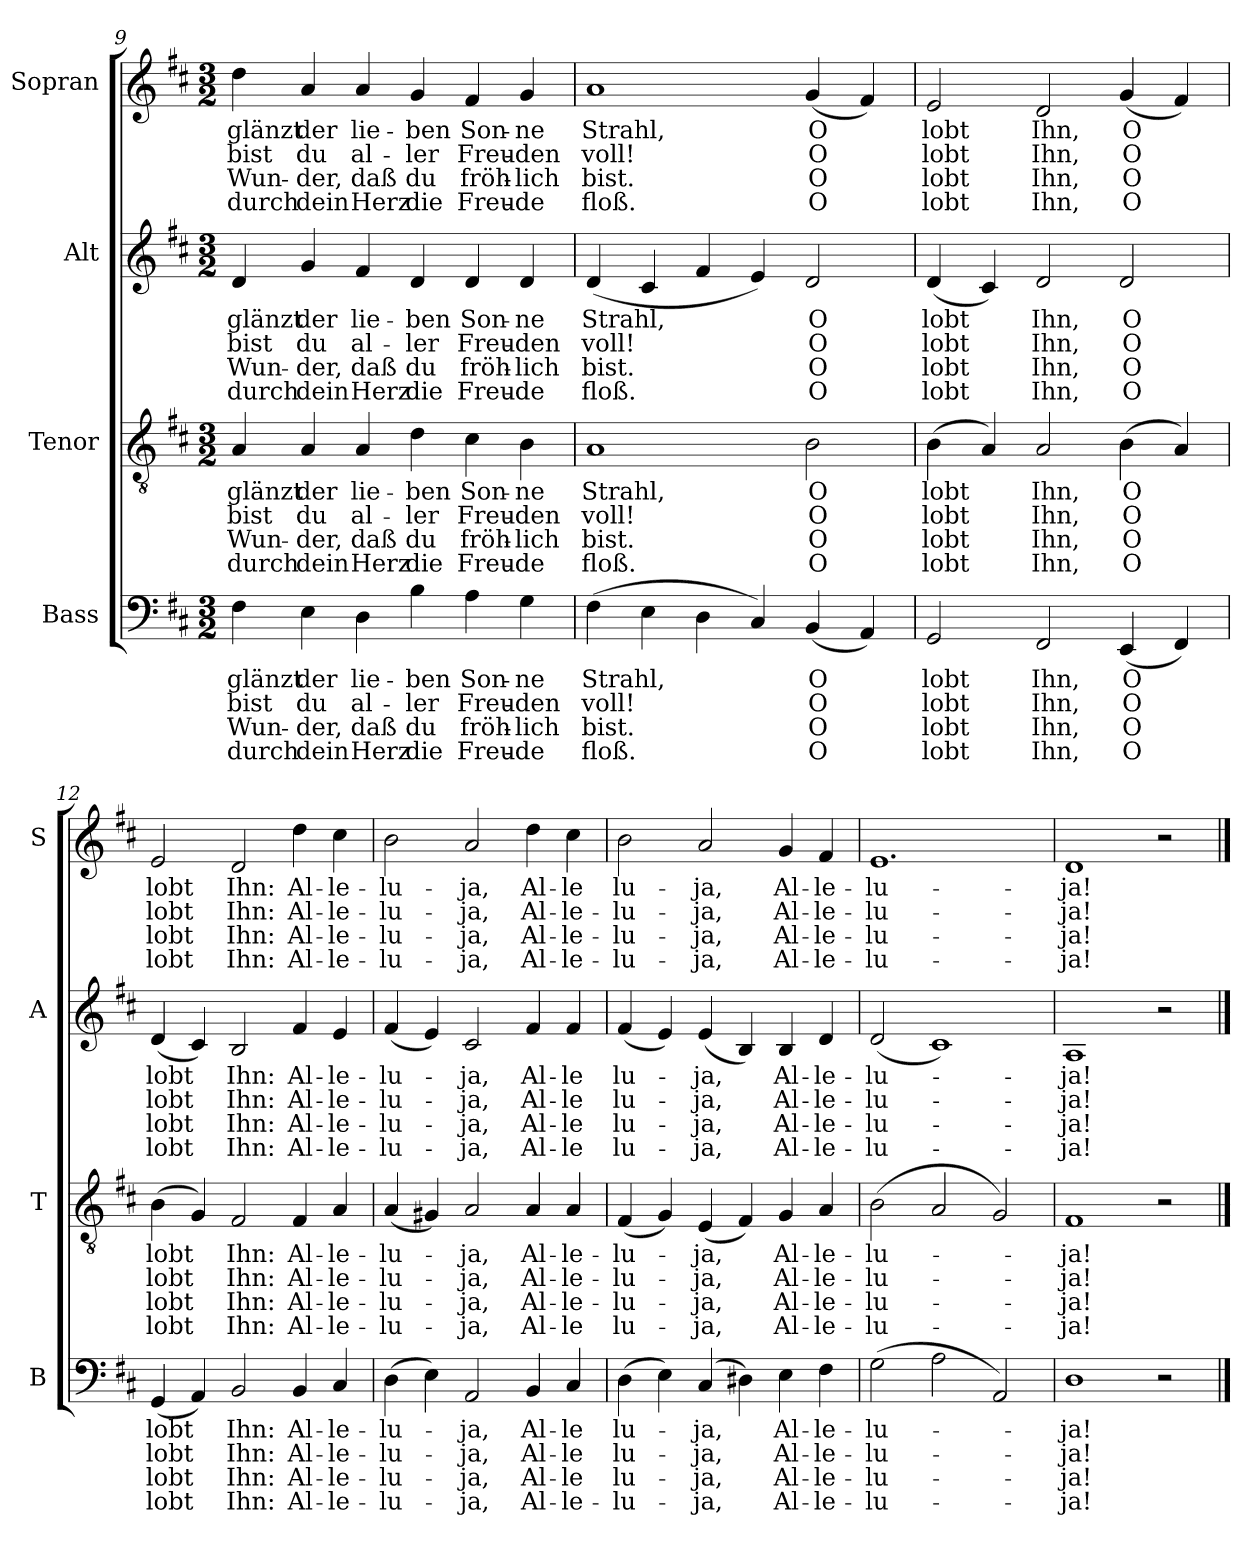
**kern	**text	**text	**text	**text	**kern	**text	**text	**text	**text	**kern	**text	**text	**text	**text	**kern	**text	**text	**text	**text
*part4	*part4	*part4	*part4	*part4	*part3	*part3	*part3	*part3	*part3	*part2	*part2	*part2	*part2	*part2	*part1	*part1	*part1	*part1	*part1
*staff4	*staff4	*staff4	*staff4	*staff4	*staff3	*staff3	*staff3	*staff3	*staff3	*staff2	*staff2	*staff2	*staff2	*staff2	*staff1	*staff1	*staff1	*staff1	*staff1
*I"Bass	*	*	*	*	*I"Tenor	*	*	*	*	*I"Alt	*	*	*	*	*I"Sopran	*	*	*	*
*I'B	*	*	*	*	*I'T	*	*	*	*	*I'A	*	*	*	*	*I'S	*	*	*	*
*clefF4	*	*	*	*	*clefGv2	*	*	*	*	*clefG2	*	*	*	*	*clefG2	*	*	*	*
*k[f#c#]	*	*	*	*	*k[f#c#]	*	*	*	*	*k[f#c#]	*	*	*	*	*k[f#c#]	*	*	*	*
*D:	*	*	*	*	*D:	*	*	*	*	*D:	*	*	*	*	*D:	*	*	*	*
*M3/2	*	*	*	*	*M3/2	*	*	*	*	*M3/2	*	*	*	*	*M3/2	*	*	*	*
=9	=9	=9	=9	=9	=9	=9	=9	=9	=9	=9	=9	=9	=9	=9	=9	=9	=9	=9	=9
!	!LO:LY:b	!LO:LY:b	!LO:LY:b	!LO:LY:b	!	!LO:LY:b	!LO:LY:b	!LO:LY:b	!LO:LY:b	!	!LO:LY:b	!LO:LY:b	!LO:LY:b	!LO:LY:b	!	!LO:LY:b	!LO:LY:b	!LO:LY:b	!LO:LY:b
4F#\	glänzt	bist	Wun-	durch	4A/	glänzt	bist	Wun-	durch	4d/	glänzt	bist	Wun-	durch	4dd\	glänzt	bist	Wun-	durch
!	!LO:LY:b	!LO:LY:b	!LO:LY:b	!LO:LY:b	!	!LO:LY:b	!LO:LY:b	!LO:LY:b	!LO:LY:b	!	!LO:LY:b	!LO:LY:b	!LO:LY:b	!LO:LY:b	!	!LO:LY:b	!LO:LY:b	!LO:LY:b	!LO:LY:b
4E\	der	du	-der,	dein	4A/	der	du	-der,	dein	4g/	der	du	-der,	dein	4a/	der	du	-der,	dein
!	!LO:LY:b	!LO:LY:b	!LO:LY:b	!LO:LY:b	!	!LO:LY:b	!LO:LY:b	!LO:LY:b	!LO:LY:b	!	!LO:LY:b	!LO:LY:b	!LO:LY:b	!LO:LY:b	!	!LO:LY:b	!LO:LY:b	!LO:LY:b	!LO:LY:b
4D\	lie-	al-	daß	Herz	4A/	lie-	al-	daß	Herz	4f#/	lie-	al-	daß	Herz	4a/	lie-	al-	daß	Herz
!	!LO:LY:b	!LO:LY:b	!LO:LY:b	!LO:LY:b	!	!LO:LY:b	!LO:LY:b	!LO:LY:b	!LO:LY:b	!	!LO:LY:b	!LO:LY:b	!LO:LY:b	!LO:LY:b	!	!LO:LY:b	!LO:LY:b	!LO:LY:b	!LO:LY:b
4B\	-ben	-ler	du	die	4d\	-ben	-ler	du	die	4d/	-ben	-ler	du	die	4g/	-ben	-ler	du	die
!	!LO:LY:b	!LO:LY:b	!LO:LY:b	!LO:LY:b	!	!LO:LY:b	!LO:LY:b	!LO:LY:b	!LO:LY:b	!	!LO:LY:b	!LO:LY:b	!LO:LY:b	!LO:LY:b	!	!LO:LY:b	!LO:LY:b	!LO:LY:b	!LO:LY:b
4A\	Son-	Freu-	fröh-	Freu-	4c#\	Son-	Freu-	fröh-	Freu-	4d/	Son-	Freu-	fröh-	Freu-	4f#/	Son-	Freu-	fröh-	Freu-
!	!LO:LY:b	!LO:LY:b	!LO:LY:b	!LO:LY:b	!	!LO:LY:b	!LO:LY:b	!LO:LY:b	!LO:LY:b	!	!LO:LY:b	!LO:LY:b	!LO:LY:b	!LO:LY:b	!	!LO:LY:b	!LO:LY:b	!LO:LY:b	!LO:LY:b
4G\	-ne	-den	-lich	-de	4B\	-ne	-den	-lich	-de	4d/	-ne	-den	-lich	-de	4g/	-ne	-den	-lich	-de
!!LO:LB:g=z
=10	=10	=10	=10	=10	=10	=10	=10	=10	=10	=10	=10	=10	=10	=10	=10	=10	=10	=10	=10
!	!LO:LY:b	!LO:LY:b	!LO:LY:b	!LO:LY:b	!	!LO:LY:b	!LO:LY:b	!LO:LY:b	!LO:LY:b	!	!LO:LY:b	!LO:LY:b	!LO:LY:b	!LO:LY:b	!	!LO:LY:b	!LO:LY:b	!LO:LY:b	!LO:LY:b
(>4F#\	Strahl,	voll!	bist.	floß.	1A	Strahl,	voll!	bist.	floß.	(<4d/	Strahl,	voll!	bist.	floß.	1a	Strahl,	voll!	bist.	floß.
4E\	.	.	.	.	.	.	.	.	.	4c#/	.	.	.	.	.	.	.	.	.
4D\	.	.	.	.	.	.	.	.	.	4f#/	.	.	.	.	.	.	.	.	.
4C#/)	.	.	.	.	.	.	.	.	.	4e/)	.	.	.	.	.	.	.	.	.
!	!LO:LY:b	!LO:LY:b	!LO:LY:b	!LO:LY:b	!	!LO:LY:b	!LO:LY:b	!LO:LY:b	!LO:LY:b	!	!LO:LY:b	!LO:LY:b	!LO:LY:b	!LO:LY:b	!	!LO:LY:b	!LO:LY:b	!LO:LY:b	!LO:LY:b
(<4BB/	O	O	O	O	2B\	O	O	O	O	2d/	O	O	O	O	(<4g/	O	O	O	O
4AA/)	.	.	.	.	.	.	.	.	.	.	.	.	.	.	4f#/)	.	.	.	.
=11	=11	=11	=11	=11	=11	=11	=11	=11	=11	=11	=11	=11	=11	=11	=11	=11	=11	=11	=11
!	!LO:LY:b	!LO:LY:b	!LO:LY:b	!LO:LY:b	!	!LO:LY:b	!LO:LY:b	!LO:LY:b	!LO:LY:b	!	!LO:LY:b	!LO:LY:b	!LO:LY:b	!LO:LY:b	!	!LO:LY:b	!LO:LY:b	!LO:LY:b	!LO:LY:b
2GG/	lobt	lobt	lobt	lobt	(>4B\	lobt	lobt	lobt	lobt	(<4d/	lobt	lobt	lobt	lobt	2e/	lobt	lobt	lobt	lobt
.	.	.	.	.	4A/)	.	.	.	.	4c#/)	.	.	.	.	.	.	.	.	.
!	!LO:LY:b	!LO:LY:b	!LO:LY:b	!LO:LY:b	!	!LO:LY:b	!LO:LY:b	!LO:LY:b	!LO:LY:b	!	!LO:LY:b	!LO:LY:b	!LO:LY:b	!LO:LY:b	!	!LO:LY:b	!LO:LY:b	!LO:LY:b	!LO:LY:b
2FF#/	Ihn,	Ihn,	Ihn,	Ihn,	2A/	Ihn,	Ihn,	Ihn,	Ihn,	2d/	Ihn,	Ihn,	Ihn,	Ihn,	2d/	Ihn,	Ihn,	Ihn,	Ihn,
!	!LO:LY:b	!LO:LY:b	!LO:LY:b	!LO:LY:b	!	!LO:LY:b	!LO:LY:b	!LO:LY:b	!LO:LY:b	!	!LO:LY:b	!LO:LY:b	!LO:LY:b	!LO:LY:b	!	!LO:LY:b	!LO:LY:b	!LO:LY:b	!LO:LY:b
(<4EE/	O	O	O	O	(>4B\	O	O	O	O	2d/	O	O	O	O	(<4g/	O	O	O	O
4FF#/)	.	.	.	.	4A/)	.	.	.	.	.	.	.	.	.	4f#/)	.	.	.	.
=12	=12	=12	=12	=12	=12	=12	=12	=12	=12	=12	=12	=12	=12	=12	=12	=12	=12	=12	=12
!	!LO:LY:b	!LO:LY:b	!LO:LY:b	!LO:LY:b	!	!LO:LY:b	!LO:LY:b	!LO:LY:b	!LO:LY:b	!	!LO:LY:b	!LO:LY:b	!LO:LY:b	!LO:LY:b	!	!LO:LY:b	!LO:LY:b	!LO:LY:b	!LO:LY:b
(<4GG/	lobt	lobt	lobt	lobt	(>4B\	lobt	lobt	lobt	lobt	(<4d/	lobt	lobt	lobt	lobt	2e/	lobt	lobt	lobt	lobt
4AA/)	.	.	.	.	4G/)	.	.	.	.	4c#/)	.	.	.	.	.	.	.	.	.
!	!LO:LY:b	!LO:LY:b	!LO:LY:b	!LO:LY:b	!	!LO:LY:b	!LO:LY:b	!LO:LY:b	!LO:LY:b	!	!LO:LY:b	!LO:LY:b	!LO:LY:b	!LO:LY:b	!	!LO:LY:b	!LO:LY:b	!LO:LY:b	!LO:LY:b
2BB/	Ihn:	Ihn:	Ihn:	Ihn:	2F#/	Ihn:	Ihn:	Ihn:	Ihn:	2B/	Ihn:	Ihn:	Ihn:	Ihn:	2d/	Ihn:	Ihn:	Ihn:	Ihn:
!	!LO:LY:b	!LO:LY:b	!LO:LY:b	!LO:LY:b	!	!LO:LY:b	!LO:LY:b	!LO:LY:b	!LO:LY:b	!	!LO:LY:b	!LO:LY:b	!LO:LY:b	!LO:LY:b	!	!LO:LY:b	!LO:LY:b	!LO:LY:b	!LO:LY:b
4BB/	Al-	Al-	Al-	Al-	4F#/	Al-	Al-	Al-	Al-	4f#/	Al-	Al-	Al-	Al-	4dd\	Al-	Al-	Al-	Al-
!	!LO:LY:b	!LO:LY:b	!LO:LY:b	!LO:LY:b	!	!LO:LY:b	!LO:LY:b	!LO:LY:b	!LO:LY:b	!	!LO:LY:b	!LO:LY:b	!LO:LY:b	!LO:LY:b	!	!LO:LY:b	!LO:LY:b	!LO:LY:b	!LO:LY:b
4C#/	-le-	-le-	-le-	-le-	4A/	-le-	-le-	-le-	-le-	4e/	-le-	-le-	-le-	-le-	4cc#\	-le-	-le-	-le-	-le-
=13	=13	=13	=13	=13	=13	=13	=13	=13	=13	=13	=13	=13	=13	=13	=13	=13	=13	=13	=13
!	!LO:LY:b	!LO:LY:b	!LO:LY:b	!LO:LY:b	!	!LO:LY:b	!LO:LY:b	!LO:LY:b	!LO:LY:b	!	!LO:LY:b	!LO:LY:b	!LO:LY:b	!LO:LY:b	!	!LO:LY:b	!LO:LY:b	!LO:LY:b	!LO:LY:b
(>4D\	-lu-	-lu-	-lu-	-lu-	(<4A/	-lu-	-lu-	-lu-	-lu-	(<4f#/	-lu-	-lu-	-lu-	-lu-	2b\	-lu-	-lu-	-lu-	-lu-
4E\)	.	.	.	.	4G#X/)	.	.	.	.	4e/)	.	.	.	.	.	.	.	.	.
!	!LO:LY:b	!LO:LY:b	!LO:LY:b	!LO:LY:b	!	!LO:LY:b	!LO:LY:b	!LO:LY:b	!LO:LY:b	!	!LO:LY:b	!LO:LY:b	!LO:LY:b	!LO:LY:b	!	!LO:LY:b	!LO:LY:b	!LO:LY:b	!LO:LY:b
2AA/	-ja,	-ja,	-ja,	-ja,	2A/	-ja,	-ja,	-ja,	-ja,	2c#/	-ja,	-ja,	-ja,	-ja,	2a/	-ja,	-ja,	-ja,	-ja,
!	!LO:LY:b	!LO:LY:b	!LO:LY:b	!LO:LY:b	!	!LO:LY:b	!LO:LY:b	!LO:LY:b	!LO:LY:b	!	!LO:LY:b	!LO:LY:b	!LO:LY:b	!LO:LY:b	!	!LO:LY:b	!LO:LY:b	!LO:LY:b	!LO:LY:b
4BB/	Al-	Al-	Al-	Al-	4A/	Al-	Al-	Al-	Al-	4f#/	Al-	Al-	Al-	Al-	4dd\	Al-	Al-	Al-	Al-
!	!LO:LY:b	!LO:LY:b	!LO:LY:b	!LO:LY:b	!	!LO:LY:b	!LO:LY:b	!LO:LY:b	!LO:LY:b	!	!LO:LY:b	!LO:LY:b	!LO:LY:b	!LO:LY:b	!	!LO:LY:b	!LO:LY:b	!LO:LY:b	!LO:LY:b
4C#/	-le	-le	-le	-le-	4A/	-le-	-le-	-le-	-le	4f#/	-le	-le	-le	-le	4cc#\	-le	-le-	-le-	-le-
!!LO:PB:g=z
=14	=14	=14	=14	=14	=14	=14	=14	=14	=14	=14	=14	=14	=14	=14	=14	=14	=14	=14	=14
!	!LO:LY:b	!LO:LY:b	!LO:LY:b	!LO:LY:b	!	!LO:LY:b	!LO:LY:b	!LO:LY:b	!LO:LY:b	!	!LO:LY:b	!LO:LY:b	!LO:LY:b	!LO:LY:b	!	!LO:LY:b	!LO:LY:b	!LO:LY:b	!LO:LY:b
(>4D\	lu-	lu-	lu-	-lu-	(<4F#/	-lu-	-lu-	-lu-	lu-	(<4f#/	lu-	lu-	lu-	lu-	2b\	lu-	-lu-	-lu-	-lu-
4E\)	.	.	.	.	4G/)	.	.	.	.	4e/)	.	.	.	.	.	.	.	.	.
!	!LO:LY:b	!LO:LY:b	!LO:LY:b	!LO:LY:b	!	!LO:LY:b	!LO:LY:b	!LO:LY:b	!LO:LY:b	!	!LO:LY:b	!LO:LY:b	!LO:LY:b	!LO:LY:b	!	!LO:LY:b	!LO:LY:b	!LO:LY:b	!LO:LY:b
(>4C#/	-ja,	-ja,	-ja,	-ja,	(<4E/	-ja,	-ja,	-ja,	-ja,	(<4e/	-ja,	-ja,	-ja,	-ja,	2a/	-ja,	-ja,	-ja,	-ja,
4D#X\)	.	.	.	.	4F#/)	.	.	.	.	4B/)	.	.	.	.	.	.	.	.	.
!	!LO:LY:b	!LO:LY:b	!LO:LY:b	!LO:LY:b	!	!LO:LY:b	!LO:LY:b	!LO:LY:b	!LO:LY:b	!	!LO:LY:b	!LO:LY:b	!LO:LY:b	!LO:LY:b	!	!LO:LY:b	!LO:LY:b	!LO:LY:b	!LO:LY:b
4E\	Al-	Al-	Al-	Al-	4G/	Al-	Al-	Al-	Al-	4B/	Al-	Al-	Al-	Al-	4g/	Al-	Al-	Al-	Al-
!	!LO:LY:b	!LO:LY:b	!LO:LY:b	!LO:LY:b	!	!LO:LY:b	!LO:LY:b	!LO:LY:b	!LO:LY:b	!	!LO:LY:b	!LO:LY:b	!LO:LY:b	!LO:LY:b	!	!LO:LY:b	!LO:LY:b	!LO:LY:b	!LO:LY:b
4F#\	-le-	-le-	-le-	-le-	4A/	-le-	-le-	-le-	-le-	4d/	-le-	-le-	-le-	-le-	4f#/	-le-	-le-	-le-	-le-
=15	=15	=15	=15	=15	=15	=15	=15	=15	=15	=15	=15	=15	=15	=15	=15	=15	=15	=15	=15
!	!LO:LY:b	!LO:LY:b	!LO:LY:b	!LO:LY:b	!	!LO:LY:b	!LO:LY:b	!LO:LY:b	!LO:LY:b	!	!LO:LY:b	!LO:LY:b	!LO:LY:b	!LO:LY:b	!	!LO:LY:b	!LO:LY:b	!LO:LY:b	!LO:LY:b
(>2G\	-lu-	-lu-	-lu-	-lu-	(>2B\	-lu-	-lu-	-lu-	-lu-	(<2d/	-lu-	-lu-	-lu-	-lu-	1.e	-lu-	-lu-	-lu-	-lu-
2A\	.	.	.	.	2A/	.	.	.	.	1c#)	.	.	.	.	.	.	.	.	.
2AA/)	.	.	.	.	2G/)	.	.	.	.	.	.	.	.	.	.	.	.	.	.
=16	=16	=16	=16	=16	=16	=16	=16	=16	=16	=16	=16	=16	=16	=16	=16	=16	=16	=16	=16
!	!LO:LY:b	!LO:LY:b	!LO:LY:b	!LO:LY:b	!	!LO:LY:b	!LO:LY:b	!LO:LY:b	!LO:LY:b	!	!LO:LY:b	!LO:LY:b	!LO:LY:b	!LO:LY:b	!	!LO:LY:b	!LO:LY:b	!LO:LY:b	!LO:LY:b
1D	-ja!	-ja!	-ja!	-ja!	1F#	-ja!	-ja!	-ja!	-ja!	1A	-ja!	-ja!	-ja!	-ja!	1d	-ja!	-ja!	-ja!	-ja!
2r	.	.	.	.	2r	.	.	.	.	2r	.	.	.	.	2r	.	.	.	.
==	==	==	==	==	==	==	==	==	==	==	==	==	==	==	==	==	==	==	==
*-	*-	*-	*-	*-	*-	*-	*-	*-	*-	*-	*-	*-	*-	*-	*-	*-	*-	*-	*-
